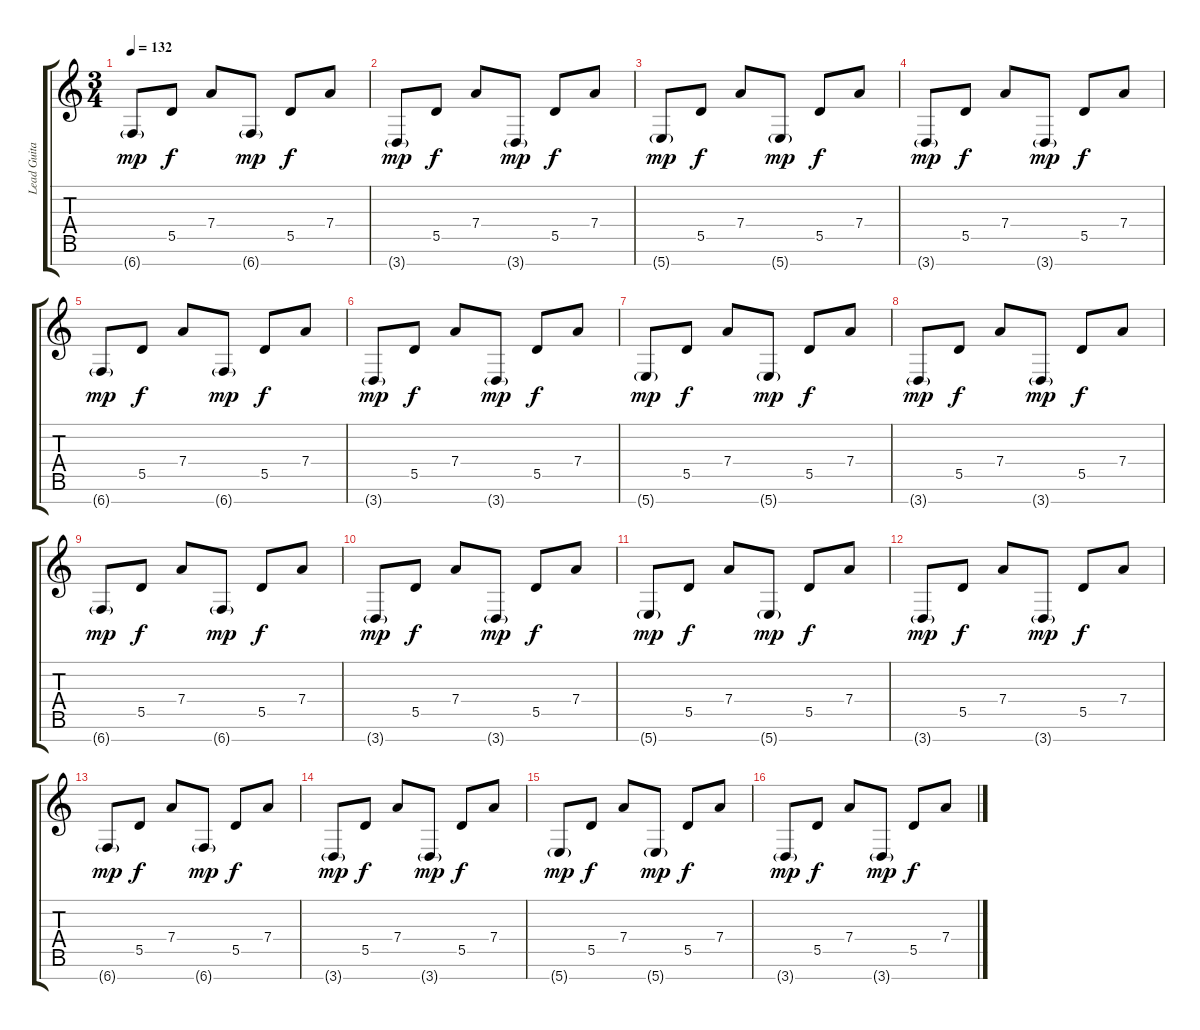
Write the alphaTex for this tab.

\track ("Lead Guitar I" "Lead Guita") {instrument overdrivenguitar}
\staff {score tabs}
\tuning (E4 B3 G3 D3 A2 E2 B1) {hide}
\ts (3 4)
\tempo 132
\clef g2
\ks c
6.7{g}.8{dy mp} 5.5.8{dy f} 7.4.8 6.7{g}.8{dy mp} 5.5.8{dy f} 7.4.8 |
3.7{g}.8{dy mp volume 14} 5.5.8{dy f} 7.4.8 3.7{g}.8{dy mp} 5.5.8{dy f} 7.4.8 |
5.7{g}.8{dy mp} 5.5.8{dy f} 7.4.8 5.7{g}.8{dy mp} 5.5.8{dy f} 7.4.8 |
3.7{g}.8{dy mp} 5.5.8{dy f} 7.4.8 3.7{g}.8{dy mp} 5.5.8{dy f} 7.4.8 |
6.7{g}.8{dy mp} 5.5.8{dy f} 7.4.8 6.7{g}.8{dy mp} 5.5.8{dy f} 7.4.8 |
3.7{g}.8{dy mp volume 14} 5.5.8{dy f} 7.4.8 3.7{g}.8{dy mp} 5.5.8{dy f} 7.4.8 |
5.7{g}.8{dy mp} 5.5.8{dy f} 7.4.8 5.7{g}.8{dy mp} 5.5.8{dy f} 7.4.8 |
3.7{g}.8{dy mp} 5.5.8{dy f} 7.4.8 3.7{g}.8{dy mp} 5.5.8{dy f} 7.4.8 |
6.7{g}.8{dy mp} 5.5.8{dy f} 7.4.8 6.7{g}.8{dy mp} 5.5.8{dy f} 7.4.8 |
3.7{g}.8{dy mp volume 14} 5.5.8{dy f} 7.4.8 3.7{g}.8{dy mp} 5.5.8{dy f} 7.4.8 |
5.7{g}.8{dy mp} 5.5.8{dy f} 7.4.8 5.7{g}.8{dy mp} 5.5.8{dy f} 7.4.8 |
3.7{g}.8{dy mp} 5.5.8{dy f} 7.4.8 3.7{g}.8{dy mp} 5.5.8{dy f} 7.4.8 |
6.7{g}.8{dy mp} 5.5.8{dy f} 7.4.8 6.7{g}.8{dy mp} 5.5.8{dy f} 7.4.8 |
3.7{g}.8{dy mp volume 14} 5.5.8{dy f} 7.4.8 3.7{g}.8{dy mp} 5.5.8{dy f} 7.4.8 |
5.7{g}.8{dy mp} 5.5.8{dy f} 7.4.8 5.7{g}.8{dy mp} 5.5.8{dy f} 7.4.8 |
3.7{g}.8{dy mp} 5.5.8{dy f} 7.4.8 3.7{g}.8{dy mp} 5.5.8{dy f} 7.4.8
